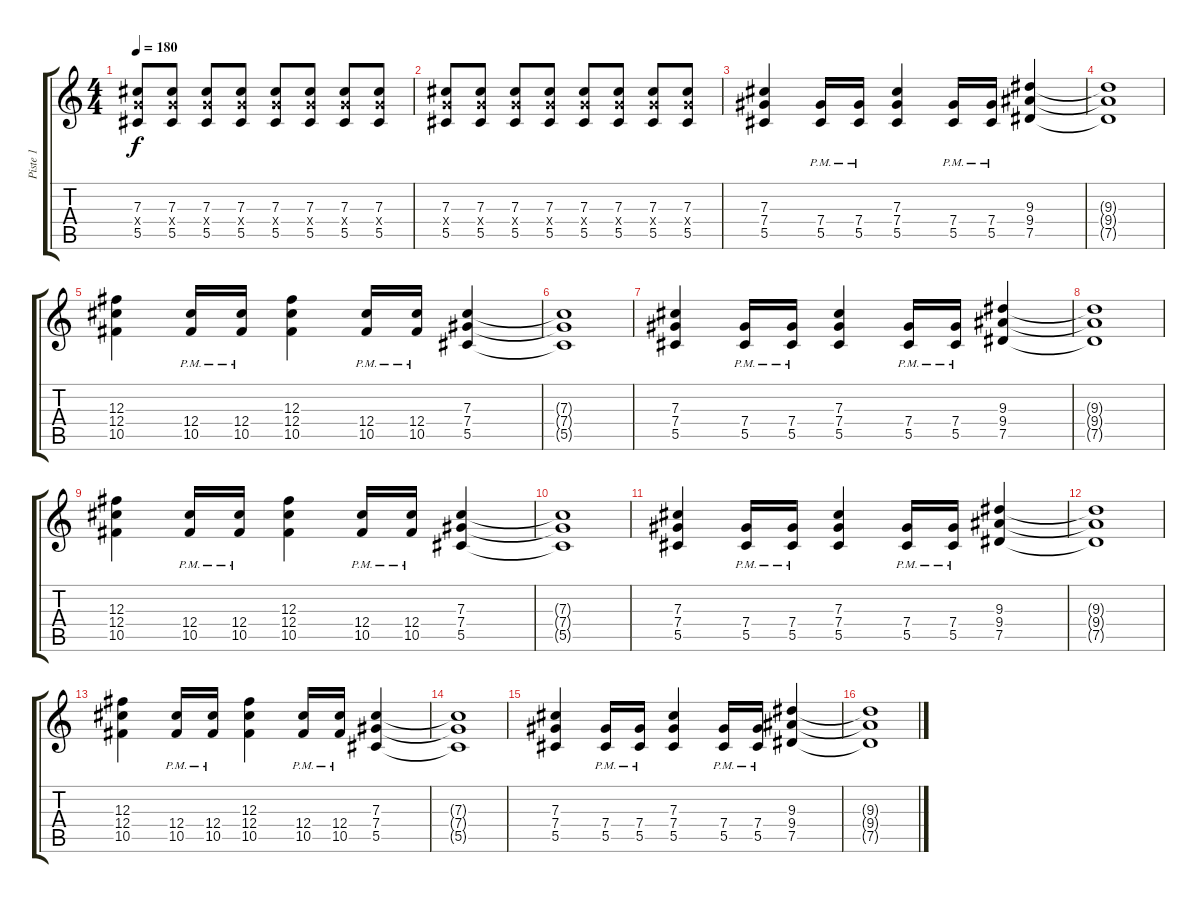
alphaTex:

\track ("Piste 1" "Piste 1") {instrument overdrivenguitar}
\staff {score tabs}
\tuning (Eb4 Bb3 Gb3 Db3 Ab2 Eb2) {hide}
\ts (4 4)
\tempo 180
\clef g2
\ks c
(7.3 6.4{x} 5.5).8{dy f} (7.3 6.4{x} 5.5).8 (7.3 6.4{x} 5.5).8 (7.3 6.4{x} 5.5).8 (7.3 6.4{x} 5.5).8 (7.3 6.4{x} 5.5).8 (7.3 6.4{x} 5.5).8 (7.3 6.4{x} 5.5).8 |
(7.3 6.4{x} 5.5).8 (7.3 6.4{x} 5.5).8 (7.3 6.4{x} 5.5).8 (7.3 6.4{x} 5.5).8 (7.3 6.4{x} 5.5).8 (7.3 6.4{x} 5.5).8 (7.3 6.4{x} 5.5).8 (7.3 6.4{x} 5.5).8 |
(7.3 7.4 5.5).4 (7.4{pm} 5.5{pm}).16 (7.4{pm} 5.5{pm}).16 (7.3 7.4 5.5).4 (7.4{pm} 5.5{pm}).16 (7.4{pm} 5.5{pm}).16 (9.3 9.4 7.5).4 |
(9.3{t} 9.4{t} 7.5{t}).1 |
(12.3 12.4 10.5).4 (12.4{pm} 10.5{pm}).16 (12.4{pm} 10.5{pm}).16 (12.3 12.4 10.5).4 (12.4{pm} 10.5{pm}).16 (12.4{pm} 10.5).16 (7.3 7.4 5.5).4 |
(7.3{t} 7.4{t} 5.5{t}).1 |
(7.3 7.4 5.5).4 (7.4{pm} 5.5{pm}).16 (7.4{pm} 5.5{pm}).16 (7.3 7.4 5.5).4 (7.4{pm} 5.5{pm}).16 (7.4{pm} 5.5{pm}).16 (9.3 9.4 7.5).4 |
(9.3{t} 9.4{t} 7.5{t}).1 |
(12.3 12.4 10.5).4 (12.4{pm} 10.5{pm}).16 (12.4{pm} 10.5{pm}).16 (12.3 12.4 10.5).4 (12.4{pm} 10.5{pm}).16 (12.4{pm} 10.5).16 (7.3 7.4 5.5).4 |
(7.3{t} 7.4{t} 5.5{t}).1 |
(7.3 7.4 5.5).4 (7.4{pm} 5.5{pm}).16 (7.4{pm} 5.5{pm}).16 (7.3 7.4 5.5).4 (7.4{pm} 5.5{pm}).16 (7.4{pm} 5.5{pm}).16 (9.3 9.4 7.5).4 |
(9.3{t} 9.4{t} 7.5{t}).1 |
(12.3 12.4 10.5).4 (12.4{pm} 10.5{pm}).16 (12.4{pm} 10.5{pm}).16 (12.3 12.4 10.5).4 (12.4{pm} 10.5{pm}).16 (12.4{pm} 10.5).16 (7.3 7.4 5.5).4 |
(7.3{t} 7.4{t} 5.5{t}).1 |
(7.3 7.4 5.5).4 (7.4{pm} 5.5{pm}).16 (7.4{pm} 5.5{pm}).16 (7.3 7.4 5.5).4 (7.4{pm} 5.5{pm}).16 (7.4{pm} 5.5{pm}).16 (9.3 9.4 7.5).4 |
(9.3{t} 9.4{t} 7.5{t}).1
